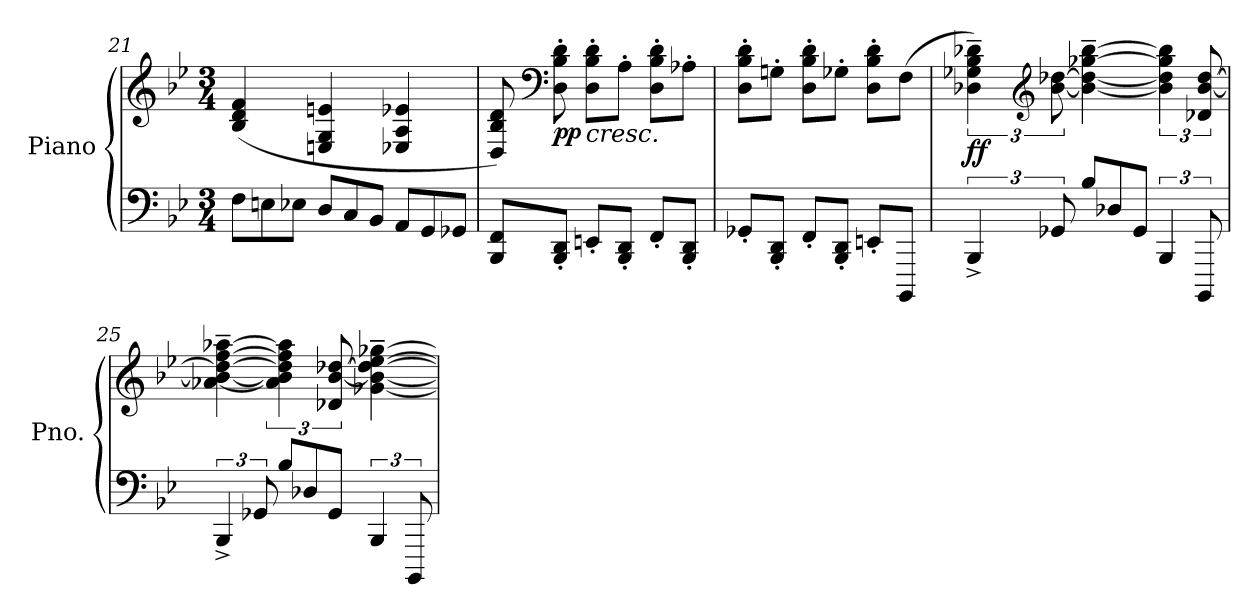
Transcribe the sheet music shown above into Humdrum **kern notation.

**kern	**kern	**dynam
*part1	*part1	*part1
*staff2	*staff1	*staff1/2
*I"Piano	*	*
*I'Pno.	*	*
*clefF4	*clefG2	*
*k[b-e-]	*k[b-e-]	*
*M3/4	*M3/4	*
*Xtuplet	*	*
=21	=21	=21
12F\L	(<4B-/ 4d/ 4f/	.
12En\	.	.
12E-X\J	.	.
12D/L	4En/ 4G/ 4en/	.
12C/	.	.
12BB-/J	.	.
12AA/L	4E-X/ 4A/ 4e-X/	.
12GG/	.	.
12GG-X/J	.	.
=22	=22	=22
8BBB-/ 8FF/L	8D/ 8B-/ 8d/)	.
*	*clefF4	*
!	!	!LO:DY:b
8BBB-/' 8DD/'J	8D\' 8B-\' 8d\'	pp
!	!LO:TX:b:i:t=cresc.	!
8EEn'/L	8D\' 8B-\' 8d\'L	.
8BBB-/' 8DD/'J	8A'\J	.
8FF'/L	8D\' 8B-\' 8d\'L	.
8BBB-/' 8DD/'J	8A-X'\J	.
=23	=23	=23
8GG-X'/L	8D\' 8B-\' 8d\'L	.
8BBB-/' 8DD/'J	8Gn'\J	.
8FF'/L	8D\' 8B-\' 8d\'L	.
8BBB-/' 8DD/'J	8G-X'\J	.
8EEn'/L	8D\' 8B-\' 8d\'L	.
8BBBB-/J	(>8F\J	.
=24	=24	=24
*tuplet	*	*
!	!	!LO:DY:b
6BBB-^/	6D-X\~ 6G-X\~ 6B-\~ 6d-X\~)	ff
*	*clefG2	*
12GG-X/	[12b-\ [12dd-X\	.
*Xtuplet	*	*
12B-/L	4b-\_~ 4dd-\_~ [4gg-X\~ [4bb-\~	.
12D-X/	.	.
12GG-/J	.	.
*tuplet	*	*
6BBB-/	6b-\] 6dd-\] 6gg-\] 6bb-\]	.
12BBBB-/	12d-X/ [12b-/ [12dd-/	.
!!LO:LB:g=z
=25	=25	=25
6BBB-^/	[4a-X\~ 4b-\_~ 4dd-\_~ [4ff\~ [4aa-X\~	.
12GG-X/	.	.
*Xtuplet	*	*
12B-/L	6a-\] 6b-\] 6dd-\] 6ff\] 6aa-\]	.
12D-X/	.	.
12GG-/J	12d-X/ [12b-/ [12dd-X/	.
*tuplet	*	*
6BBB-/	[4g-X\~ 4b-\_~ 4dd-\_~ [4ee-\~ [4gg-X\~	.
12BBBB-/	.	.
=	=	=
*-	*-	*-
